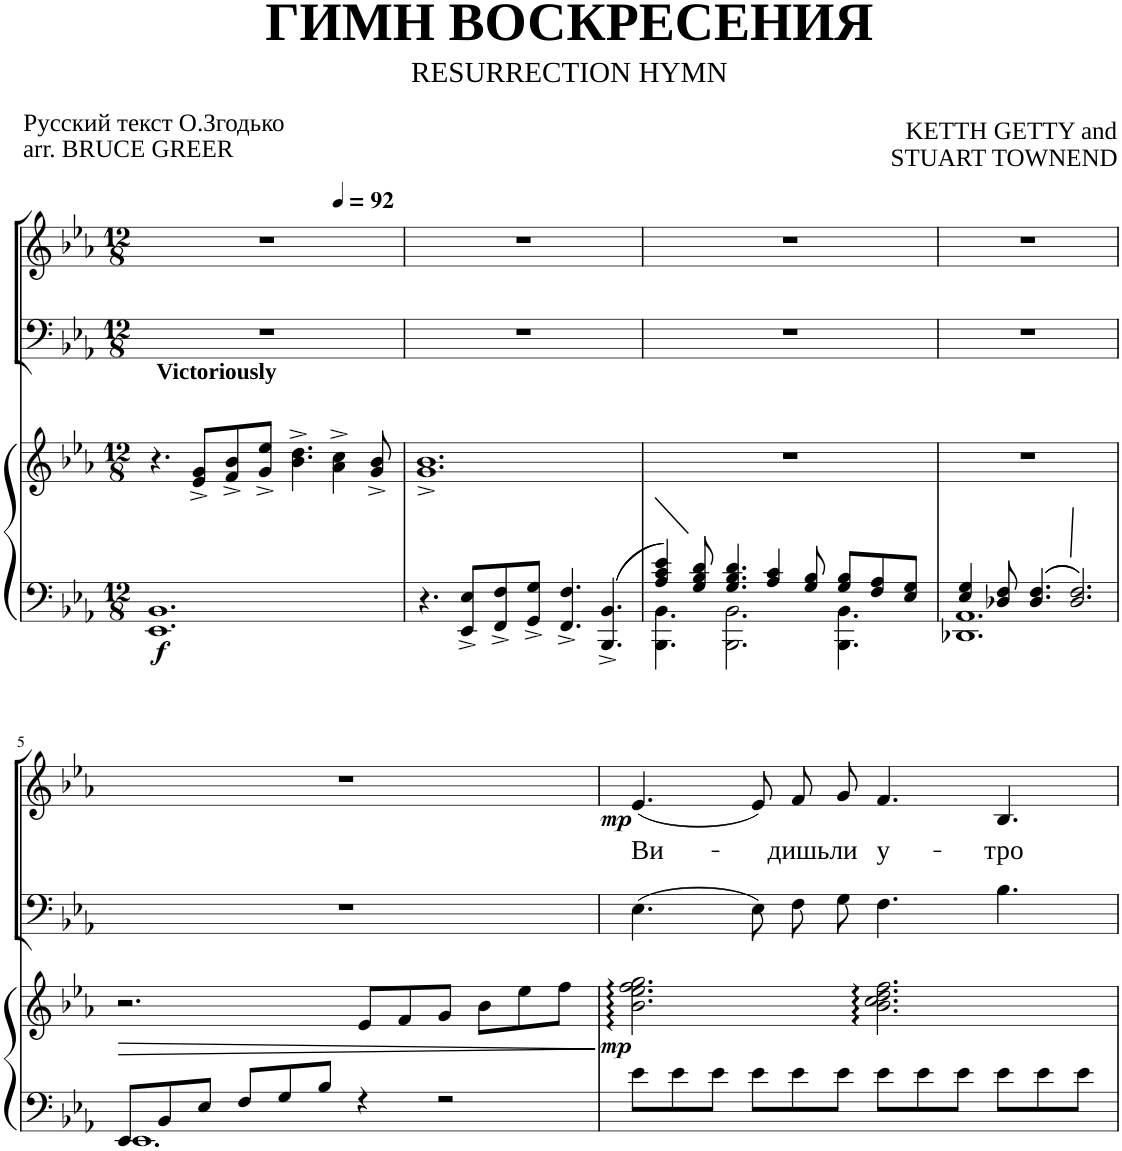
**kern	**kern	**dynam	**kern	**kern	**text	**text	**dynam
*part3	*part3	*part3	*part2	*part1	*part1	*part1	*part1
*staff4	*staff3	*staff3/4	*staff2	*staff1	*staff1	*staff1	*staff1
*I"Piano	*	*	*I"Bass	*I"Soprano	*	*	*
*I'Pno	*	*	*	*	*	*	*
*clefF4	*clefG2	*	*clefF4	*clefG2	*	*	*
*k[b-e-a-]	*k[b-e-a-]	*	*k[b-e-a-]	*k[b-e-a-]	*	*	*
*M12/8	*M12/8	*	*M12/8	*M12/8	*	*	*
=1	=1	=1	=1	=1	=1	=1	=1
!	!	!LO:DY:b=2	!	!	!	!	!
*	*	*	*	*^	*	*	*
1.EE- 1.BB-	4.r	f	1.r	1.r	1ryy	.	.	.
!	!LO:TX:a:B:t=Victoriously	!	!	!	!	!	!	!
.	8e-/^ 8g/^L	.	.	.	.	.	.	.
.	8f/^ 8b-/^	.	.	.	.	.	.	.
.	8g/^ 8ee-/^J	.	.	.	.	.	.	.
.	4.b-\^ 4.dd\^	.	.	.	.	.	.	.
.	.	.	.	.	8ryy	.	.	.
*	*	*	*	*MM92	*	*	*	*
.	4a-\^ 4cc\^	.	.	.	4.ryy	.	.	.
.	8g/^ 8b-/^	.	.	.	.	.	.	.
*	*	*	*	*v	*v	*	*	*
=2	=2	=2	=2	=2	=2	=2	=2
4.r	1.g^ 1.b-^	.	1.r	1.r	.	.	.
8EE-/^ 8E-/^L	.	.	.	.	.	.	.
8FF/^ 8F/^	.	.	.	.	.	.	.
8GG/^ 8G/^J	.	.	.	.	.	.	.
4.FF/^ 4.F/^	.	.	.	.	.	.	.
4.BBB-/^ 4.BB-/^	.	.	.	.	.	.	.
=3	=3	=3	=3	=3	=3	=3	=3
*^	*	*	*	*	*	*	*
4A-/ 4c/ 4e-/	4.BBB-\ 4.BB-\	1.r	.	1.r	1.r	.	.	.
8G/ 8B-/ 8d/	.	.	.	.	.	.	.	.
4.G/ 4.B-/ 4.d/	2.BBB-\ 2.BB-\	.	.	.	.	.	.	.
4A-/ 4c/	.	.	.	.	.	.	.	.
8G/ 8B-/	.	.	.	.	.	.	.	.
8G/ 8B-/L	4.BBB-\ 4.BB-\	.	.	.	.	.	.	.
8F/ 8A-/	.	.	.	.	.	.	.	.
8E-/ 8G/J	.	.	.	.	.	.	.	.
=4	=4	=4	=4	=4	=4	=4	=4	=4
4E-/ 4G/	1.DD-X 1.AA-	1.r	.	1.r	1.r	.	.	.
8D-X/ 8F/	.	.	.	.	.	.	.	.
4.D-/ 4.F/	.	.	.	.	.	.	.	.
2.D-/ 2.F/	.	.	.	.	.	.	.	.
!!LO:LB:g=z
=5	=5	=5	=5	=5	=5	=5	=5	=5
!	!	!	!LO:HP:b	!	!	!	!	!
8EE-/L	1.EE-	2.r	>	1.r	1.r	.	.	.
8BB-/	.	.	.	.	.	.	.	.
8E-/J	.	.	.	.	.	.	.	.
8F/L	.	.	.	.	.	.	.	.
8G/	.	.	.	.	.	.	.	.
8B-/J	.	.	.	.	.	.	.	.
4r	.	8e-/L	.	.	.	.	.	.
.	.	8f/	.	.	.	.	.	.
2r	.	8g/J	.	.	.	.	.	.
.	.	8b-\L	.	.	.	.	.	.
.	.	8ee-\	.	.	.	.	.	.
.	.	8ff\J	.	.	.	.	.	.
*v	*v	*	*	*	*	*	*	*
.	.	]	.	.	.	.	.
=6	=6	=6	=6	=6	=6	=6	=6
!	!	!LO:DY:b	!	!	!	!LO:LY:b	!LO:DY:b
8e-\L	2.b-\ 2.ee-\ 2.ff\ 2.gg\	mp	(4.E-\	(4.e-/	.	Ви-	mp
8e-\	.	.	.	.	.	.	.
8e-\J	.	.	.	.	.	.	.
8e-\L	.	.	8E-\L)	8e-/L)	.	.	.
!	!	!	!	!	!	!LO:LY:b	!
8e-\	.	.	8F\	8f/	.	-дишь	.
!	!	!	!	!	!	!LO:LY:b	!
8e-\J	.	.	8G\J	8g/J	.	ли	.
!	!	!	!	!	!	!LO:LY:b	!
8e-\L	2.b-\ 2.cc\ 2.dd\ 2.ff\	.	4.F\	4.f/	.	у-	.
8e-\	.	.	.	.	.	.	.
8e-\J	.	.	.	.	.	.	.
!	!	!	!	!	!	!LO:LY:b	!
8e-\L	.	.	4.B-\	4.B-/	.	-тро	.
8e-\	.	.	.	.	.	.	.
8e-\J	.	.	.	.	.	.	.
=	=	=	=	=	=	=	=
*-	*-	*-	*-	*-	*-	*-	*-
